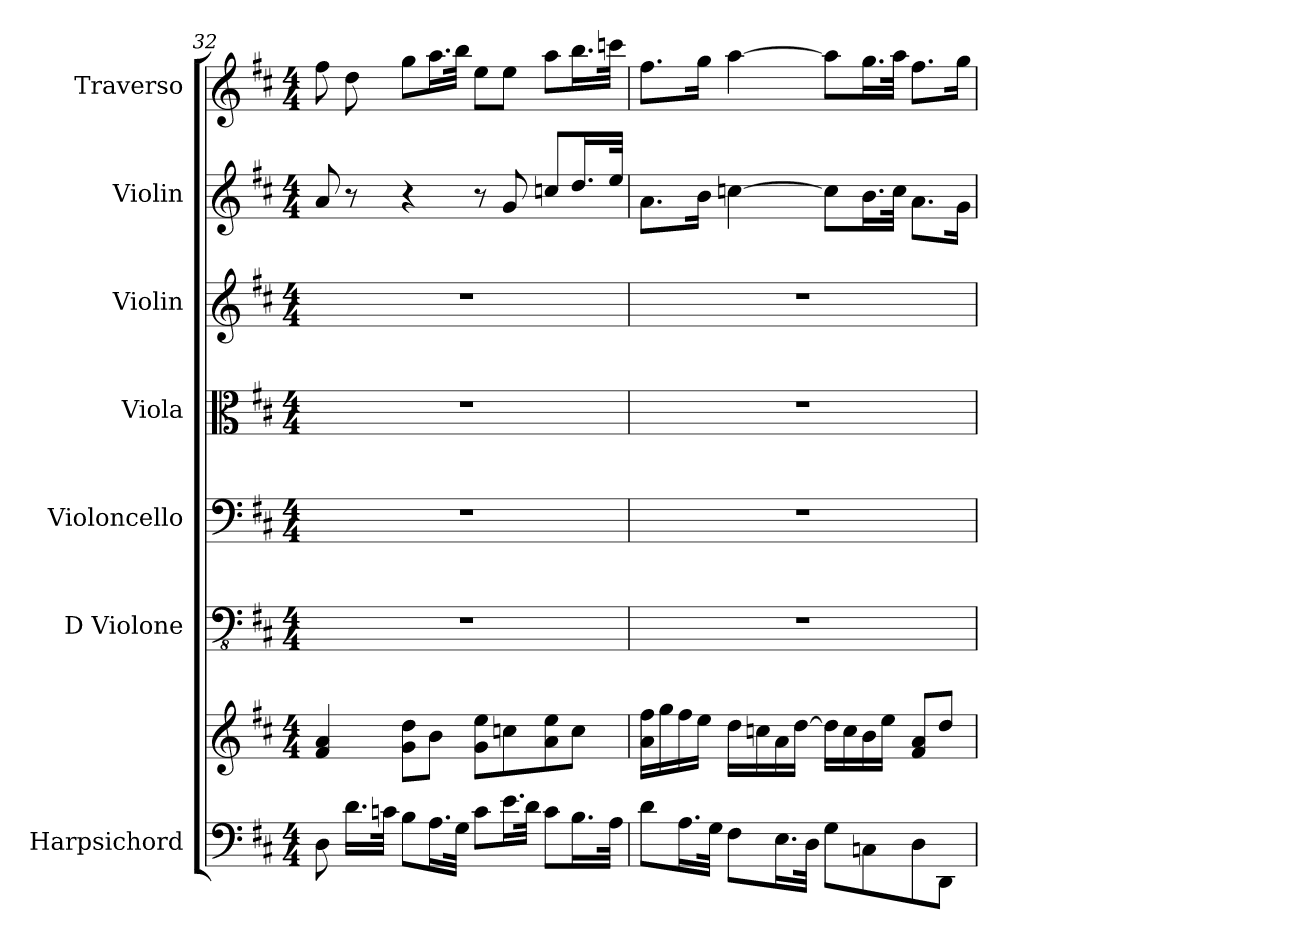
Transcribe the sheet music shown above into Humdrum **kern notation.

**kern	**kern	**kern	**kern	**kern	**kern	**kern	**kern
*part7	*part7	*part6	*part5	*part4	*part3	*part2	*part1
*staff8	*staff7	*staff6	*staff5	*staff4	*staff3	*staff2	*staff1
*I"Harpsichord	*	*I"D Violone	*I"Violoncello	*I"Viola	*I"Violin	*I"Violin	*I"Traverso
*I'Hch.	*	*I'D Vne.	*I'Vc.	*I'Vla.	*I'Vln.	*I'Vln.	*I'Trv.
!!LO:PB:g=z
*clefF4	*clefG2	*clefFv4	*clefF4	*clefC3	*clefG2	*clefG2	*clefG2
*	*	*ITrd7c12	*	*	*	*	*
*k[f#c#]	*k[f#c#]	*k[f#c#]	*k[f#c#]	*k[f#c#]	*k[f#c#]	*k[f#c#]	*k[f#c#]
*M4/4	*M4/4	*M4/4	*M4/4	*M4/4	*M4/4	*M4/4	*M4/4
=32	=32	=32	=32	=32	=32	=32	=32
8D\	4f#/ 4a/	1r	1r	1r	1r	8a/	8ff#\
16.d\LL	.	.	.	.	.	8r	8dd\
32cn\JJk	.	.	.	.	.	.	.
8B\L	8g\ 8dd\L	.	.	.	.	4r	8gg\L
16.A\L	8b\J	.	.	.	.	.	16.aa\L
32G\JJk	.	.	.	.	.	.	32bb\JJk
8c\L	8g\ 8ee\L	.	.	.	.	8r	8ee\L
16.e\L	8ccn\	.	.	.	.	8g/	8ee\J
32d\JJk	.	.	.	.	.	.	.
8c\L	8a\ 8ee\	.	.	.	.	8ccn/L	8aa\L
16.B\L	8cc\J	.	.	.	.	16.dd/L	16.bb\L
32A\JJk	.	.	.	.	.	32ee/JJk	32cccn\JJk
=33	=33	=33	=33	=33	=33	=33	=33
8d\L	16a\ 16ff#\LL	1r	1r	1r	1r	8.a\L	8.ff#\L
.	16gg\	.	.	.	.	.	.
16.A\L	16ff#\	.	.	.	.	.	.
.	16ee\JJ	.	.	.	.	16b\Jk	16gg\Jk
32G\JJk	.	.	.	.	.	.	.
8F#\L	16dd\LL	.	.	.	.	[4ccn\	[4aa\
.	16ccn\	.	.	.	.	.	.
16.E\L	16a\	.	.	.	.	.	.
.	[16dd\JJ	.	.	.	.	.	.
32D\JJk	.	.	.	.	.	.	.
8G\L	16dd\LL]	.	.	.	.	8cc\L]	8aa\L]
.	16cc\	.	.	.	.	.	.
8Cn\	16b\	.	.	.	.	16.b\L	16.gg\L
.	16ee\JJ	.	.	.	.	.	.
.	.	.	.	.	.	32cc\JJk	32aa\JJk
8D\	8f#/ 8a/L	.	.	.	.	8.a\L	8.ff#\L
8DD\J	8dd/J	.	.	.	.	.	.
.	.	.	.	.	.	16g\Jk	16gg\Jk
=	=	=	=	=	=	=	=
*-	*-	*-	*-	*-	*-	*-	*-
